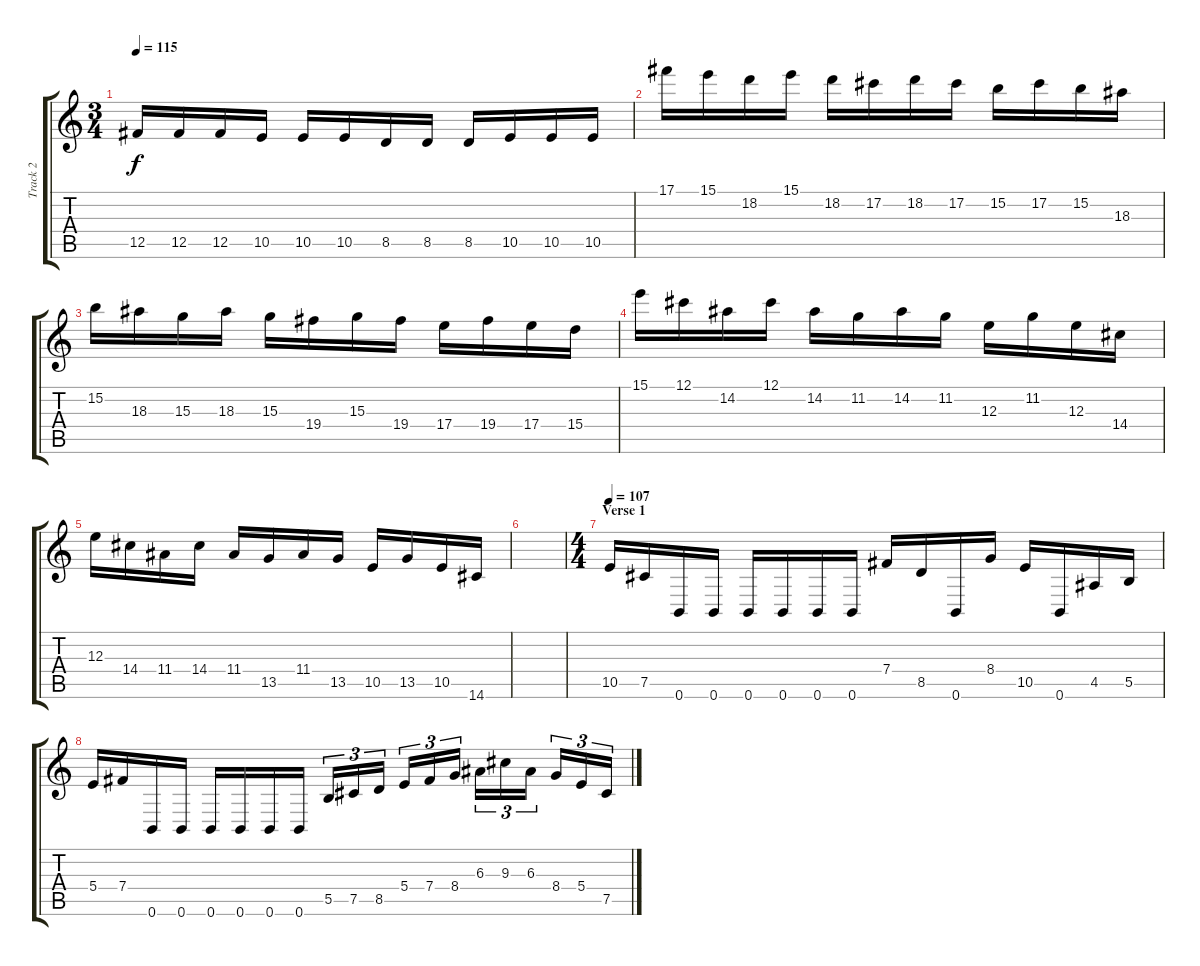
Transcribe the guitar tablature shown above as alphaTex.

\track ("Track 2" "Track 2") {instrument distortionguitar}
\staff {score tabs}
\tuning (Db4 Ab3 E3 B2 Gb2 B1) {hide}
\ts (3 4)
\tempo 115
\clef g2
\ks c
12.5.16{dy f} 12.5.16 12.5.16 10.5.16 10.5.16 10.5.16 8.5.16 8.5.16 8.5.16 10.5.16 10.5.16 10.5.16 |
17.1.16 15.1.16 18.2.16 15.1.16 18.2.16 17.2.16 18.2.16 17.2.16 15.2.16 17.2.16 15.2.16 18.3.16 |
15.2.16 18.3.16 15.3.16 18.3.16 15.3.16 19.4.16 15.3.16 19.4.16 17.4.16 19.4.16 17.4.16 15.4.16 |
15.1.16 12.1.16 14.2.16 12.1.16 14.2.16 11.2.16 14.2.16 11.2.16 12.3.16 11.2.16 12.3.16 14.4.16 |
12.3.16 14.4.16 11.4.16 14.4.16 11.4.16 13.5.16 11.4.16 13.5.16 10.5.16 13.5.16 10.5.16 14.6.16 |
|
\ts (4 4)
\section ("" "Verse 1")
\tempo 107
10.5.16 7.5.16 0.6.16 0.6.16 0.6.16 0.6.16 0.6.16 0.6.16 7.4.16 8.5.16 0.6.16 8.4.16 10.5.16 0.6.16 4.5.16 5.5.16 |
5.4.16 7.4.16 0.6.16 0.6.16 0.6.16 0.6.16 0.6.16 0.6.16 5.5.16{tu (3 2)} 7.5.16{tu (3 2)} 8.5.16{tu (3 2)} 5.4.16{tu (3 2)} 7.4.16{tu (3 2)} 8.4.16{tu (3 2)} 6.3.16{tu (3 2)} 9.3.16{tu (3 2)} 6.3.16{tu (3 2)} 8.4.16{tu (3 2)} 5.4.16{tu (3 2)} 7.5.16{tu (3 2)}
